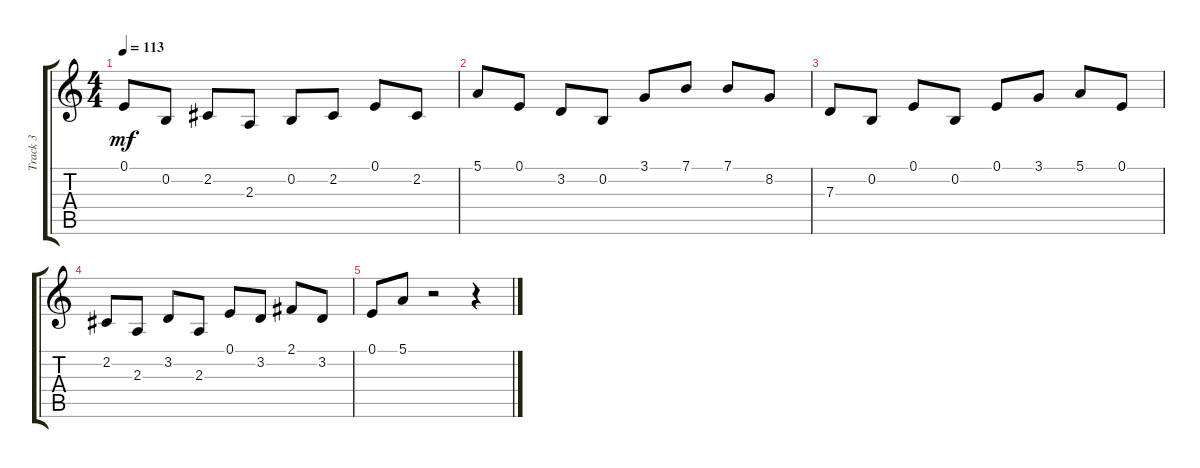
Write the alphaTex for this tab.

\track ("Track 3" "Track 3") {instrument orchestralharp}
\staff {score tabs}
\tuning (E4 B3 G3 D3 A2 E2) {hide}
\ts (4 4)
\tempo 113
\clef g2
\ks c
0.1.8{dy mf} 0.2.8 2.2.8 2.3.8 0.2.8 2.2.8 0.1.8 2.2.8 |
5.1.8 0.1.8 3.2.8 0.2.8 3.1.8 7.1.8 7.1.8 8.2.8 |
7.3.8 0.2.8 0.1.8 0.2.8 0.1.8 3.1.8 5.1.8 0.1.8 |
2.2.8 2.3.8 3.2.8 2.3.8 0.1.8 3.2.8 2.1.8 3.2.8 |
0.1.8 5.1.8 r.2 r.4
